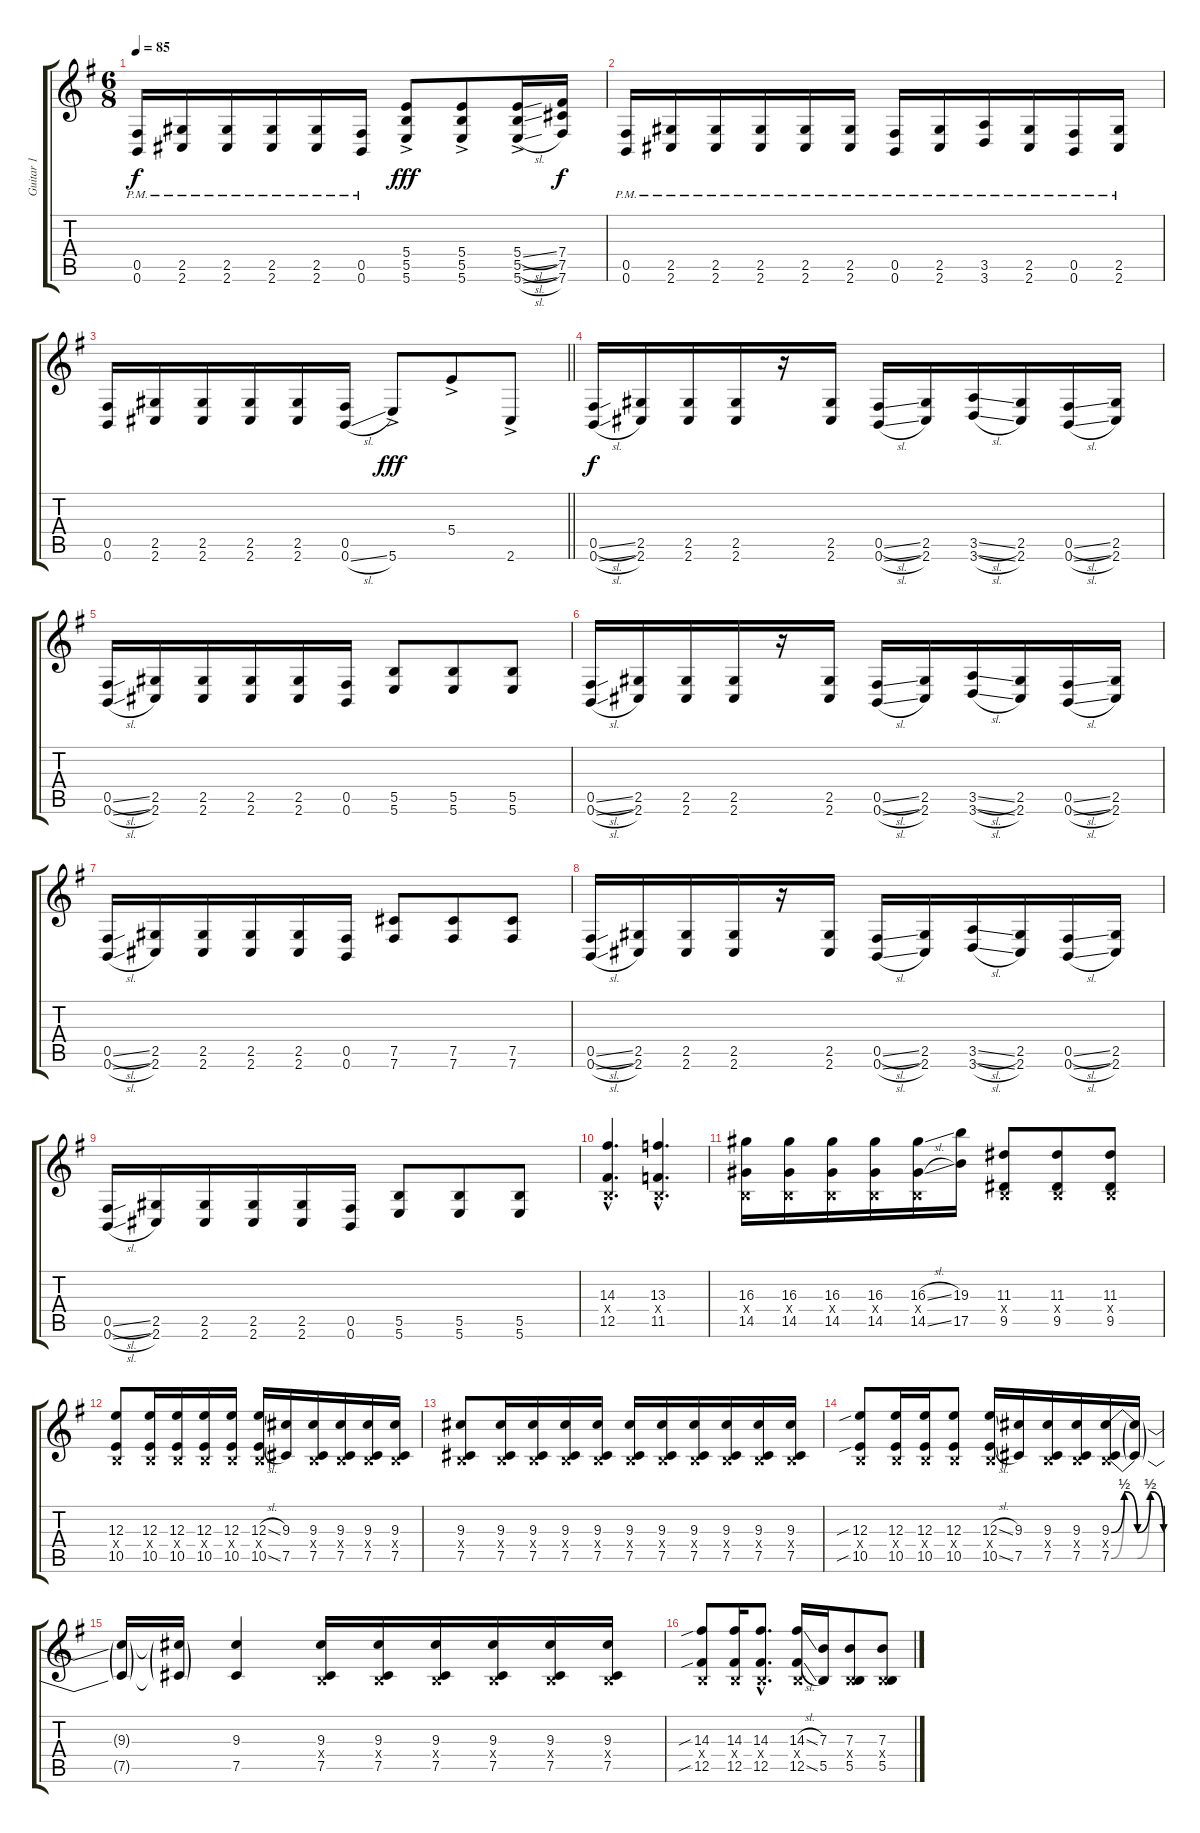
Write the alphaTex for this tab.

\track ("Guitar 1" "Guitar 1") {instrument distortionguitar}
\staff {score tabs}
\tuning (Db4 Ab3 E3 B2 Gb2 B1) {hide}
\ts (6 8)
\tempo 85
\clef g2
\ks eminor
(0.5{pm} 0.6{pm}).16{dy f} (2.5{pm} 2.6{pm}).16 (2.5{pm} 2.6{pm}).16 (2.5{pm} 2.6{pm}).16 (2.5{pm} 2.6{pm}).16 (0.5{pm} 0.6{pm}).16 (5.4{ac} 5.5{ac} 5.6{ac}).8{dy fff} (5.4{ac} 5.5{ac} 5.6{ac}).8 (5.4{sl ac} 5.5{sl ac} 5.6{sl ac}).16 (7.4 7.5 7.6).16{dy f} |
(0.5{pm} 0.6{pm}).16 (2.5{pm} 2.6{pm}).16 (2.5{pm} 2.6{pm}).16 (2.5{pm} 2.6{pm}).16 (2.5{pm} 2.6{pm}).16 (2.5{pm} 2.6{pm}).16 (0.5{pm} 0.6{pm}).16 (2.5{pm} 2.6{pm}).16 (3.5{pm} 3.6{pm}).16 (2.5{pm} 2.6{pm}).16 (0.5{pm} 0.6{pm}).16 (2.5{pm} 2.6{pm}).16 |
\barLineRight lightlight
(0.5 0.6).16 (2.5 2.6).16 (2.5 2.6).16 (2.5 2.6).16 (2.5 2.6).16 (0.5 0.6{sl}).16 5.6{ac}.8{dy fff} 5.4{ac}.8 2.6{ac}.8 |
(0.5{sl} 0.6{sl}).16{dy f} (2.5 2.6).16 (2.5 2.6).16 (2.5 2.6).16 r.16 (2.5 2.6).16 (0.5{sl} 0.6{sl}).16 (2.5 2.6).16 (3.5{sl} 3.6{sl}).16 (2.5 2.6).16 (0.5{sl} 0.6{sl}).16 (2.5 2.6).16 |
(0.5{sl} 0.6{sl}).16 (2.5 2.6).16 (2.5 2.6).16 (2.5 2.6).16 (2.5 2.6).16 (0.5 0.6).16 (5.5 5.6).8 (5.5 5.6).8 (5.5 5.6).8 |
(0.5{sl} 0.6{sl}).16 (2.5 2.6).16 (2.5 2.6).16 (2.5 2.6).16 r.16 (2.5 2.6).16 (0.5{sl} 0.6{sl}).16 (2.5 2.6).16 (3.5{sl} 3.6{sl}).16 (2.5 2.6).16 (0.5{sl} 0.6{sl}).16 (2.5 2.6).16 |
(0.5{sl} 0.6{sl}).16 (2.5 2.6).16 (2.5 2.6).16 (2.5 2.6).16 (2.5 2.6).16 (0.5 0.6).16 (7.5 7.6).8 (7.5 7.6).8 (7.5 7.6).8 |
(0.5{sl} 0.6{sl}).16 (2.5 2.6).16 (2.5 2.6).16 (2.5 2.6).16 r.16 (2.5 2.6).16 (0.5{sl} 0.6{sl}).16 (2.5 2.6).16 (3.5{sl} 3.6{sl}).16 (2.5 2.6).16 (0.5{sl} 0.6{sl}).16 (2.5 2.6).16 |
(0.5{sl} 0.6{sl}).16 (2.5 2.6).16 (2.5 2.6).16 (2.5 2.6).16 (2.5 2.6).16 (0.5 0.6).16 (5.5 5.6).8 (5.5 5.6).8 (5.5 5.6).8 |
(14.3{hac} 0.4{hac x} 12.5{hac}).4{d} (13.3{hac} 0.4{hac x} 11.5{hac}).4{d} |
(16.3 0.4{x} 14.5).16 (16.3 0.4{x} 14.5).16 (16.3 0.4{x} 14.5).16 (16.3 0.4{x} 14.5).16 (16.3{sl} 0.4{x} 14.5{sl}).16 (19.3 17.5).16 (11.3 0.4{x} 9.5).8 (11.3 0.4{x} 9.5).8 (11.3 0.4{x} 9.5).8 |
(12.3 0.4{x} 10.5).8 (12.3 0.4{x} 10.5).16 (12.3 0.4{x} 10.5).16 (12.3 0.4{x} 10.5).16 (12.3 0.4{x} 10.5).16 (12.3{sl} 0.4{x} 10.5{sl}).16 (9.3 7.5).16 (9.3 0.4{x} 7.5).16 (9.3 0.4{x} 7.5).16 (9.3 0.4{x} 7.5).16 (9.3 0.4{x} 7.5).16 |
(9.3 0.4{x} 7.5).8 (9.3 0.4{x} 7.5).16 (9.3 0.4{x} 7.5).16 (9.3 0.4{x} 7.5).16 (9.3 0.4{x} 7.5).16 (9.3 0.4{x} 7.5).16 (9.3 0.4{x} 7.5).16 (9.3 0.4{x} 7.5).16 (9.3 0.4{x} 7.5).16 (9.3 0.4{x} 7.5).16 (9.3 0.4{x} 7.5).16 |
(12.3{sib} 0.4{x} 10.5{sib}).8 (12.3 0.4{x} 10.5).16 (12.3 0.4{x} 10.5).16 (12.3 0.4{x} 10.5).8 (12.3{sl} 0.4{x} 10.5{sl}).16 (9.3 7.5).16 (9.3 0.4{x} 7.5).16 (9.3 0.4{x} 7.5).16 (9.3{be (custom 0 0 15 2 30 0 45 2 60 0)} 0.4{x} 7.5{be (custom 0 0 15 2 30 0 44 2 60 0)}).16 (9.3{t} 7.5{t}).16 |
(9.3{t} 7.5{t}).16 (9.3{t} 7.5{t}).16 (9.3 7.5).4 (9.3 0.4{x} 7.5).16 (9.3 0.4{x} 7.5).16 (9.3 0.4{x} 7.5).16 (9.3 0.4{x} 7.5).16 (9.3 0.4{x} 7.5).16 (9.3 0.4{x} 7.5).16 |
(14.3{sib} 0.4{x} 12.5{sib}).8 (14.3 0.4{x} 12.5).16 (14.3{hac} 0.4{hac x} 12.5{hac}).8{d} (14.3{sl} 0.4{x} 12.5{sl}).16 (7.3 5.5).16 (7.3 0.4{x} 5.5).8 (7.3 0.4{x} 5.5).8
